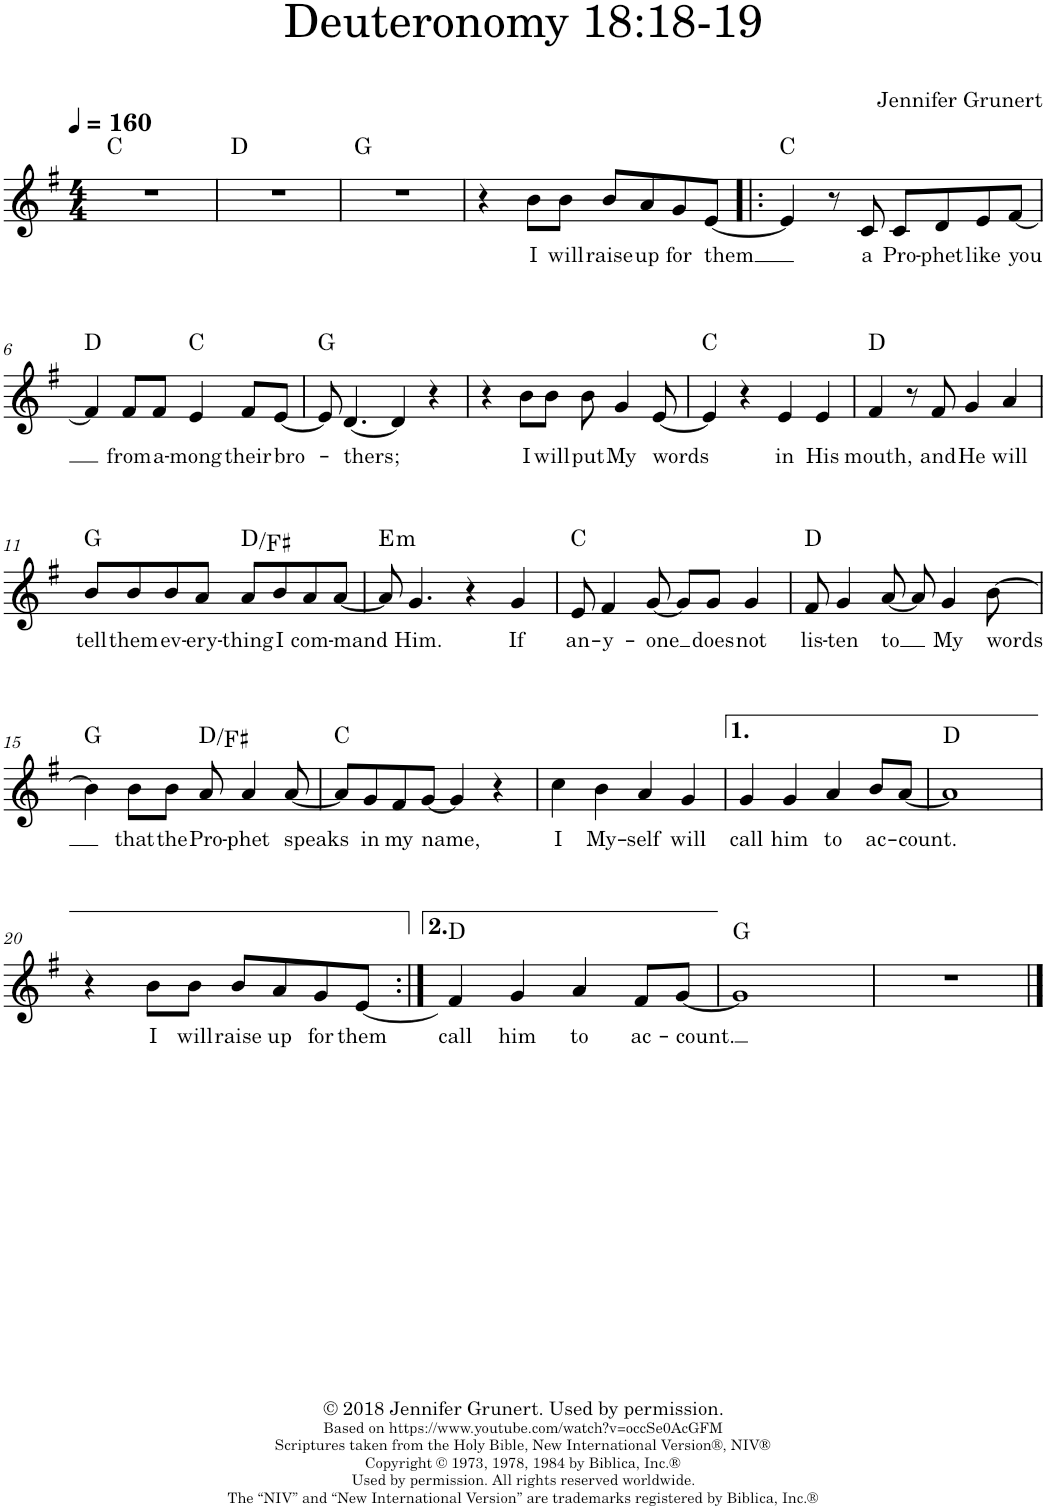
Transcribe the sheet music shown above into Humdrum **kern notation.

**kern	**text	**harte
*part1	*part1	*part1
*staff1	*staff1	*
*I"Piano	*	*
*I'Pno.	*	*
*clefG2	*	*
*k[f#]	*	*
*M4/4	*	*
*MM160	*	*
=1	=1	=1
1r	.	C:maj
=2	=2	=2
1r	.	D:maj
=3	=3	=3
1r	.	G:maj
=4	=4	=4
4r	.	.
!	!LO:LY:b	!
8b\L	I	.
!	!LO:LY:b	!
8b\J	will	.
!	!LO:LY:b	!
8b/L	raise	.
!	!LO:LY:b	!
8a/	up	.
!	!LO:LY:b	!
8g/	for	.
!	!LO:LY:b	!
[8e/J	them	.
=5!|:	=5!|:	=5!|:
4e/]	.	C:maj
8r	.	.
!	!LO:LY:b	!
8c/	a	.
!	!LO:LY:b	!
8c/L	Pro-	.
!	!LO:LY:b	!
8d/	-phet	.
!	!LO:LY:b	!
8e/	like	.
!	!LO:LY:b	!
[8f#/J	you	.
!!LO:LB:g=z
=6	=6	=6
4f#/]	.	D:maj
!	!LO:LY:b	!
8f#/L	from	.
!	!LO:LY:b	!
8f#/J	a-	.
!	!LO:LY:b	!
4e/	-mong	C:maj
!	!LO:LY:b	!
8f#/L	their	.
!	!LO:LY:b	!
[8e/J	bro-	.
=7	=7	=7
8e/]	.	G:maj
!	!LO:LY:b	!
[4.d/	-thers;	.
4d/]	.	.
4r	.	.
=8	=8	=8
4r	.	.
!	!LO:LY:b	!
8b\L	I	.
!	!LO:LY:b	!
8b\J	will	.
!	!LO:LY:b	!
8b\	put	.
!	!LO:LY:b	!
4g/	My	.
!	!LO:LY:b	!
[8e/	words	.
=9	=9	=9
4e/]	.	C:maj
4r	.	.
!	!LO:LY:b	!
4e/	in	.
!	!LO:LY:b	!
4e/	His	.
=10	=10	=10
!	!LO:LY:b	!
4f#/	mouth,	D:maj
8r	.	.
!	!LO:LY:b	!
8f#/	and	.
!	!LO:LY:b	!
4g/	He	.
!	!LO:LY:b	!
4a/	will	.
!!LO:LB:g=z
=11	=11	=11
!	!LO:LY:b	!
8b/L	tell	G:maj
!	!LO:LY:b	!
8b/	them	.
!	!LO:LY:b	!
8b/	ev-	.
!	!LO:LY:b	!
8a/J	-ery-	.
!	!LO:LY:b	!
8a/L	-thing	D:maj/3
!	!LO:LY:b	!
8b/	I	.
!	!LO:LY:b	!
8a/	com-	.
!	!LO:LY:b	!
[8a/J	-mand	.
=12	=12	=12
!	!	!LO:H:kt=m
8a/]	.	E:min
!	!LO:LY:b	!
4.g/	Him.	.
4r	.	.
!	!LO:LY:b	!
4g/	If	.
=13	=13	=13
!	!LO:LY:b	!
8e/	an-	C:maj
!	!LO:LY:b	!
4f#/	-y-	.
!	!LO:LY:b	!
[8g/	-one	.
8g/L]	.	.
!	!LO:LY:b	!
8g/J	does	.
!	!LO:LY:b	!
4g/	not	.
=14	=14	=14
!	!LO:LY:b	!
8f#/	lis-	D:maj
!	!LO:LY:b	!
4g/	-ten	.
!	!LO:LY:b	!
[8a/	to	.
8a/]	.	.
!	!LO:LY:b	!
4g/	My	.
!	!LO:LY:b	!
[8b\	words	.
!!LO:LB:g=z
=15	=15	=15
4b\]	.	G:maj
!	!LO:LY:b	!
8b\L	that	.
!	!LO:LY:b	!
8b\J	the	.
!	!LO:LY:b	!
8a/	Pro-	D:maj/3
!	!LO:LY:b	!
4a/	-phet	.
!	!LO:LY:b	!
[8a/	speaks	.
=16	=16	=16
8a/L]	.	C:maj
!	!LO:LY:b	!
8g/	in	.
!	!LO:LY:b	!
8f#/	my	.
!	!LO:LY:b	!
[8g/J	name,	.
4g/]	.	.
4r	.	.
=17	=17	=17
!	!LO:LY:b	!
4cc\	I	.
!	!LO:LY:b	!
4b\	My-	.
!	!LO:LY:b	!
4a/	-self	.
!	!LO:LY:b	!
4g/	will	.
=18	=18	=18
!	!LO:LY:b	!
4g/	call	.
!	!LO:LY:b	!
4g/	him	.
!	!LO:LY:b	!
4a/	to	.
!	!LO:LY:b	!
8b/L	ac-	.
!	!LO:LY:b	!
[8a/J	-count.	.
=19	=19	=19
1a]	.	D:maj
!!LO:LB:g=z
=20	=20	=20
4r	.	.
!	!LO:LY:b	!
8b\L	I	.
!	!LO:LY:b	!
8b\J	will	.
!	!LO:LY:b	!
8b/L	raise	.
!	!LO:LY:b	!
8a/	up	.
!	!LO:LY:b	!
8g/	for	.
!	!LO:LY:b	!
[8e/J	them	.
=21:|!	=21:|!	=21:|!
qe]	.	.
!	!LO:LY:b	!
4f#/	call	D:maj
!	!LO:LY:b	!
4g/	him	.
!	!LO:LY:b	!
4a/	to	.
!	!LO:LY:b	!
8f#/L	ac-	.
!	!LO:LY:b	!
[8g/J	-count.	.
=22	=22	=22
1g]	.	G:maj
=23	=23	=23
1r	.	.
==	==	==
*-	*-	*-
